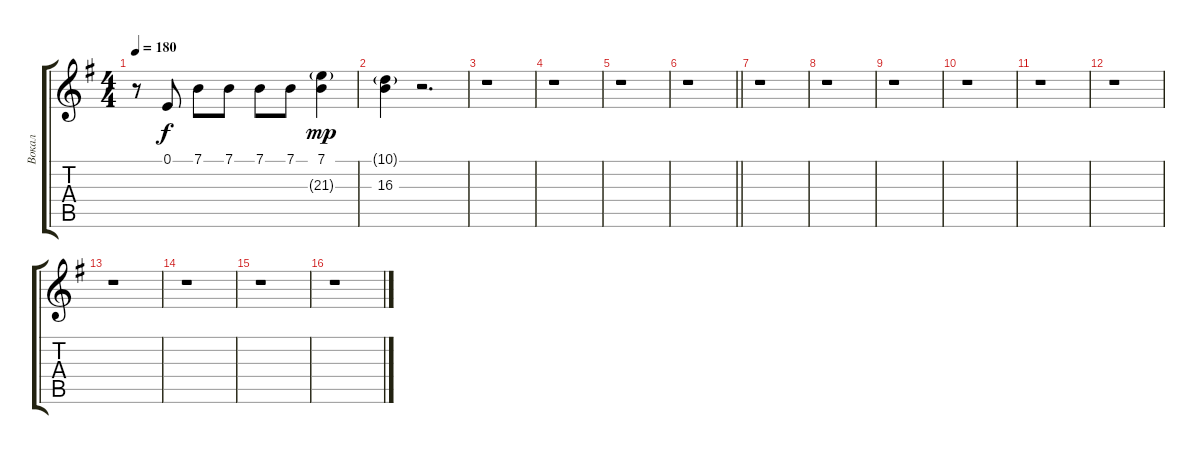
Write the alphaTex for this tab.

\track ("Вокал" "Вокал") {instrument oboe}
\staff {score tabs}
\tuning (E4 B3 G3 D3 A2 E2) {hide}
\ts (4 4)
\tempo 180
\clef g2
\ks g
r.8{dy mp} 0.1.8{dy f} 7.1.8 7.1.8 7.1.8 7.1.8 (7.1 21.3{g}).4{dy mp} |
(10.1{g} 16.3).4 r.2{d} |
r.1 |
r.1 |
r.1 |
\barLineRight lightlight
r.1 |
r.1 |
r.1 |
r.1 |
r.1 |
r.1 |
r.1 |
r.1 |
r.1 |
r.1 |
r.1
